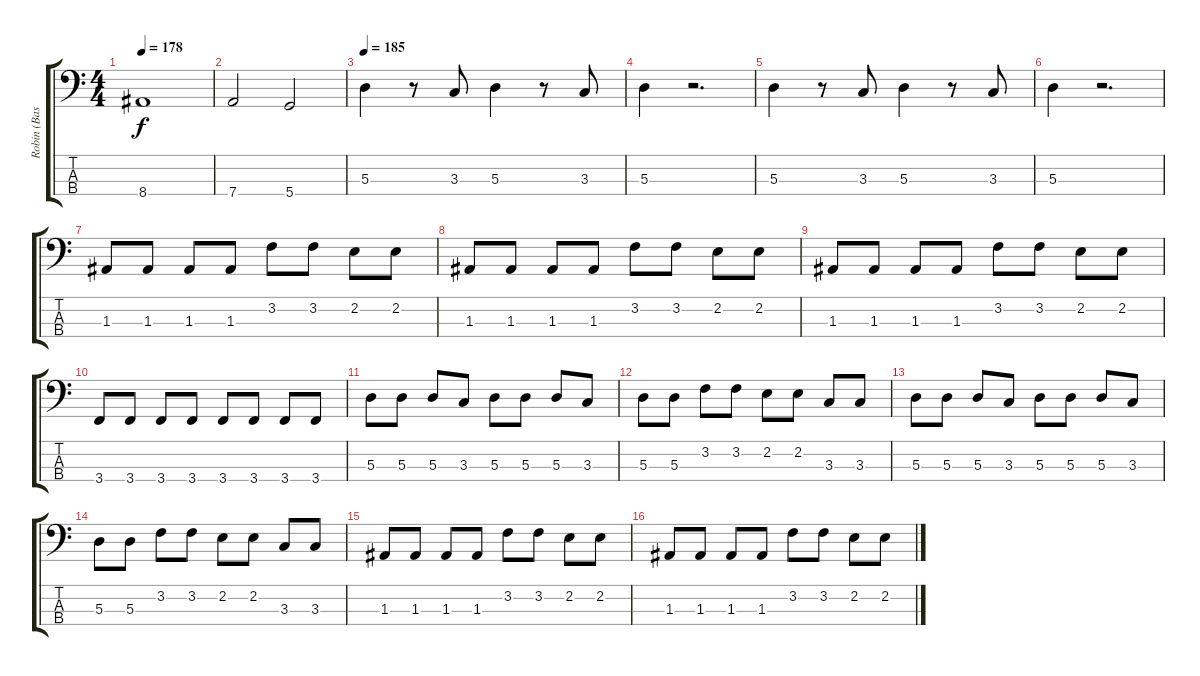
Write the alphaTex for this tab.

\track ("Robin (Bass)" "Robin (Bas") {instrument electricbassfinger}
\staff {score tabs}
\tuning (G2 D2 A1 D1) {hide}
\ts (4 4)
\tempo 178
\clef f4
\ks c
8.4.1{dy f} |
7.4.2 5.4.2 |
\tempo 185
5.3.4 r.8 3.3.8 5.3.4 r.8 3.3.8 |
5.3.4 r.2{d} |
5.3.4 r.8 3.3.8 5.3.4 r.8 3.3.8 |
5.3.4 r.2{d} |
1.3.8 1.3.8 1.3.8 1.3.8 3.2.8 3.2.8 2.2.8 2.2.8 |
1.3.8 1.3.8 1.3.8 1.3.8 3.2.8 3.2.8 2.2.8 2.2.8 |
1.3.8 1.3.8 1.3.8 1.3.8 3.2.8 3.2.8 2.2.8 2.2.8 |
3.4.8 3.4.8 3.4.8 3.4.8 3.4.8 3.4.8 3.4.8 3.4.8 |
5.3.8 5.3.8 5.3.8 3.3.8 5.3.8 5.3.8 5.3.8 3.3.8 |
5.3.8 5.3.8 3.2.8 3.2.8 2.2.8 2.2.8 3.3.8 3.3.8 |
5.3.8 5.3.8 5.3.8 3.3.8 5.3.8 5.3.8 5.3.8 3.3.8 |
5.3.8 5.3.8 3.2.8 3.2.8 2.2.8 2.2.8 3.3.8 3.3.8 |
1.3.8 1.3.8 1.3.8 1.3.8 3.2.8 3.2.8 2.2.8 2.2.8 |
1.3.8 1.3.8 1.3.8 1.3.8 3.2.8 3.2.8 2.2.8 2.2.8
